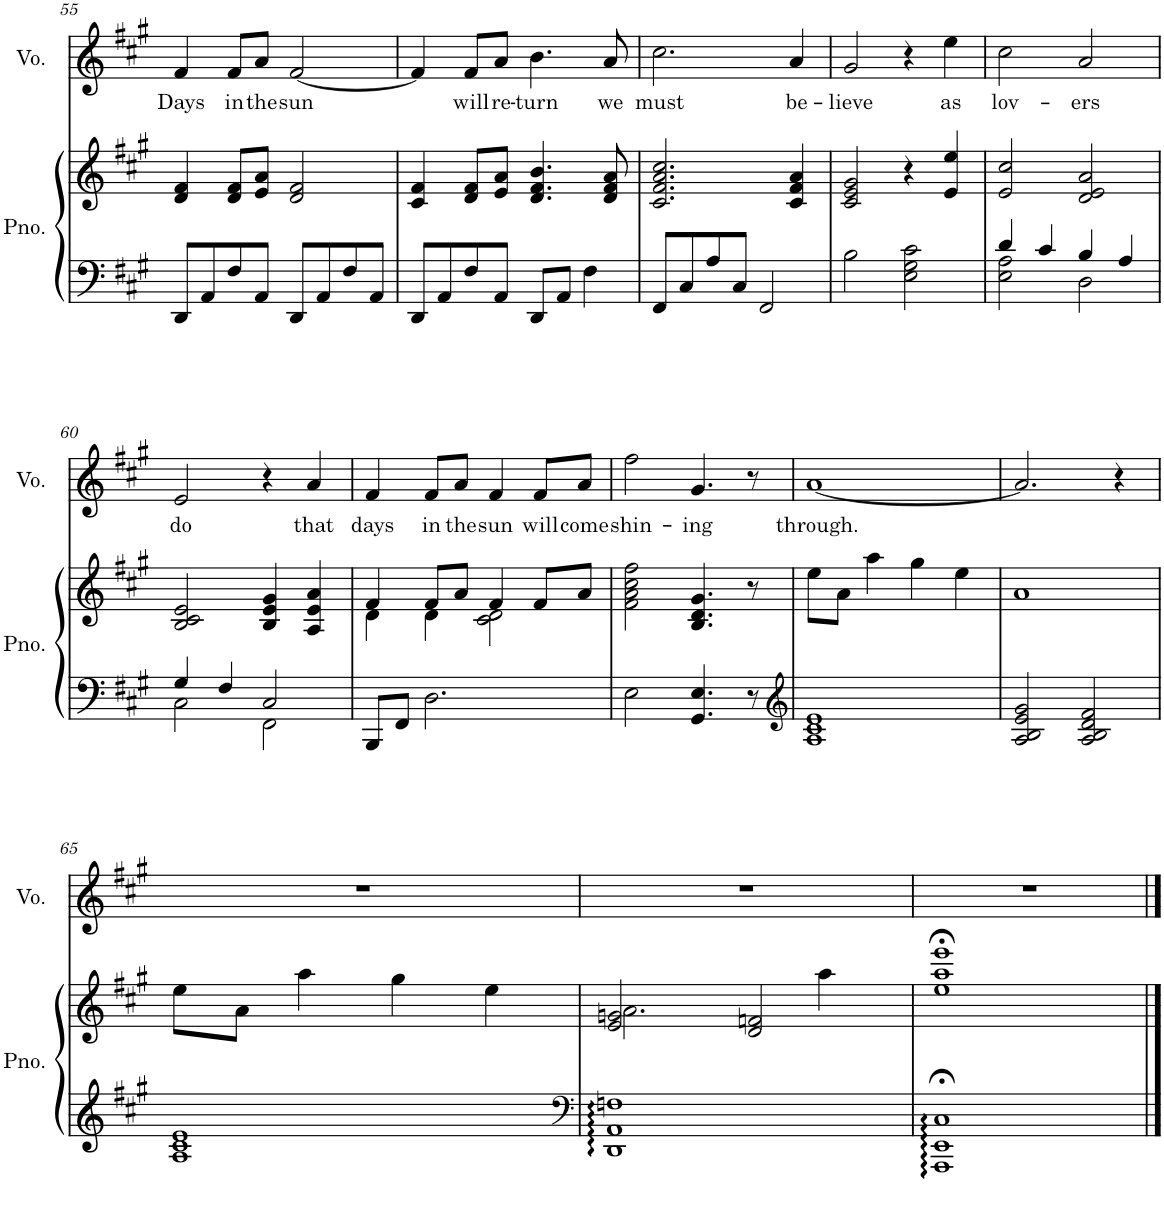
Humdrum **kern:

**kern	**kern	**kern	**text
*part2	*part2	*part1	*part1
*staff3	*staff2	*staff1	*staff1
*I"Piano	*	*I"Voice	*
*I'Pno.	*	*I'Vo.	*
!!LO:PB:g=z
*clefF4	*clefG2	*clefG2	*
*k[f#c#g#]	*k[f#c#g#]	*k[f#c#g#]	*
*M4/4	*M4/4	*M4/4	*
=55	=55	=55	=55
!	!	!	!LO:LY:b
8DD/L	4d/ 4f#/	4f#/	Days
8AA/	.	.	.
!	!	!	!LO:LY:b
8F#/	8d/ 8f#/L	8f#/L	in
!	!	!	!LO:LY:b
8AA/J	8e/ 8a/J	8a/J	the
!	!	!	!LO:LY:b
8DD/L	2d/ 2f#/	[2f#/	sun
8AA/	.	.	.
8F#/	.	.	.
8AA/J	.	.	.
=56	=56	=56	=56
8DD/L	4c#/ 4f#/	4f#/]	.
8AA/	.	.	.
!	!	!	!LO:LY:b
8F#/	8d/ 8f#/L	8f#/L	will
!	!	!	!LO:LY:b
8AA/J	8e/ 8a/J	8a/J	re-
!	!	!	!LO:LY:b
8DD/L	4.d/ 4.f#/ 4.b/	4.b\	-turn
8AA/J	.	.	.
4F#\	.	.	.
!	!	!	!LO:LY:b
.	8d/ 8f#/ 8a/	8a/	we
=57	=57	=57	=57
!	!	!	!LO:LY:b
8FF#/L	2.c#/ 2.f#/ 2.a/ 2.cc#/	2.cc#\	must
8C#/	.	.	.
8A/	.	.	.
8C#/J	.	.	.
2FF#/	.	.	.
!	!	!	!LO:LY:b
.	4c#/ 4f#/ 4a/	4a/	be-
=58	=58	=58	=58
!	!	!	!LO:LY:b
2B\	2c#/ 2e/ 2g#/	2g#/	-lieve
2E\ 2G#\ 2c#\	4r	4r	.
!	!	!	!LO:LY:b
.	4e/ 4ee/	4ee\	as
=59	=59	=59	=59
*^	*	*	*
!	!	!	!	!LO:LY:b
4d/	2E\ 2A\	2e/ 2cc#/	2cc#\	lov-
4c#/	.	.	.	.
!	!	!	!	!LO:LY:b
4B/	2D\	2d/ 2e/ 2a/	2a/	-ers
4A/	.	.	.	.
!!LO:LB:g=z
=60	=60	=60	=60	=60
!	!	!	!	!LO:LY:b
4G#/	2C#\	2B/ 2c#/ 2e/	2e/	do
4F#/	.	.	.	.
2C#/	2FF#\	4B/ 4e/ 4g#/	4r	.
!	!	!	!	!LO:LY:b
.	.	4A/ 4e/ 4a/	4a/	that
*v	*v	*	*	*
=61	=61	=61	=61
*	*^	*	*
!	!	!	!	!LO:LY:b
8BBB/L	4f#/	4d\	4f#/	days
8FF#/J	.	.	.	.
!	!	!	!	!LO:LY:b
2.D\	8f#/L	4d\	8f#/L	in
!	!	!	!	!LO:LY:b
.	8a/J	.	8a/J	the
!	!	!	!	!LO:LY:b
.	4f#/	2c#\ 2d\	4f#/	sun
!	!	!	!	!LO:LY:b
.	8f#/L	.	8f#/L	will
!	!	!	!	!LO:LY:b
.	8a/J	.	8a/J	come
*	*v	*v	*	*
=62	=62	=62	=62
!	!	!	!LO:LY:b
2E\	2f#\ 2a\ 2cc#\ 2ff#\	2ff#\	shin-
!	!	!	!LO:LY:b
4.GG#/ 4.E/	4.B/ 4.d/ 4.g#/	4.g#/	-ing
8r	8r	8r	.
=63	=63	=63	=63
*clefG2	*	*	*
!	!	!	!LO:LY:b
1A 1c# 1e	8ee\L	[1a	through.
.	8a\J	.	.
.	4aa\	.	.
.	4gg#\	.	.
.	4ee\	.	.
=64	=64	=64	=64
2A/ 2B/ 2e/ 2g#/	1a	2.a/]	.
2A/ 2B/ 2d/ 2f#/	.	.	.
.	.	4r	.
!!LO:LB:g=z
=65	=65	=65	=65
1A 1c# 1e	8ee\L	1r	.
.	8a\J	.	.
.	4aa\	.	.
.	4gg#\	.	.
.	4ee\	.	.
=66	=66	=66	=66
*clefF4	*	*	*
*	*^	*	*
1DD 1AA 1Fn	2e/ 2gn/	2.a\	1r	.
.	2d/ 2fn/	.	.	.
.	.	4aa\	.	.
*	*v	*v	*	*
=67	=67	=67	=67
1AAA;< 1EE;< 1C#;<	1ee;< 1aa;< 1eee;<	1r	.
==	==	==	==
*-	*-	*-	*-
